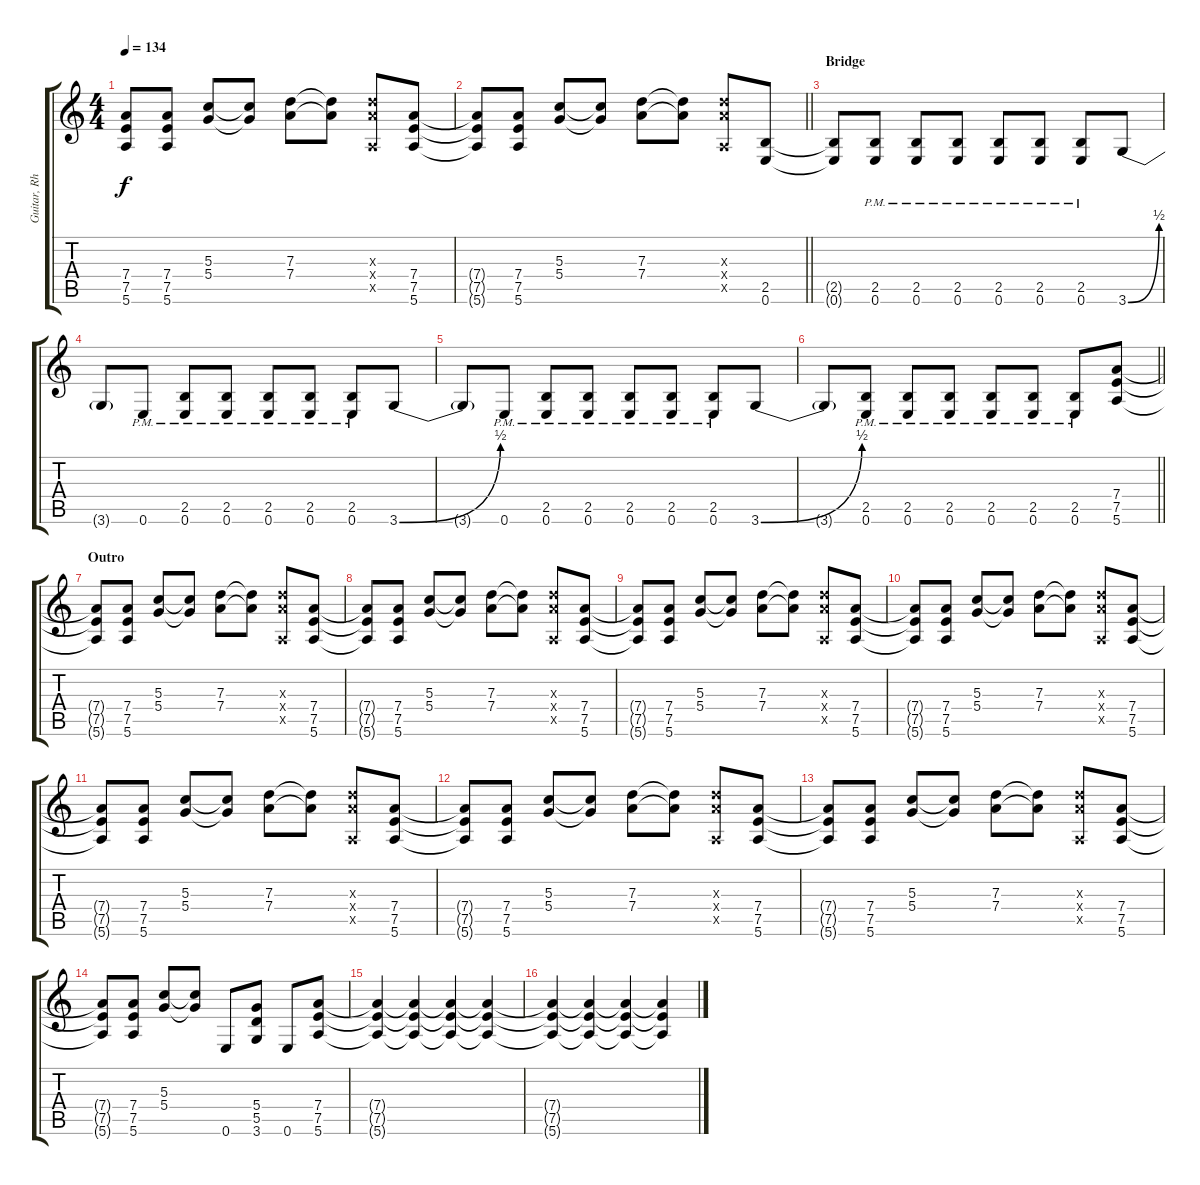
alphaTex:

\track ("Guitar, Rhythm" "Guitar, Rh") {instrument overdrivenguitar}
\staff {score tabs}
\tuning (E4 B3 G3 D3 A2 E2) {hide}
\ts (4 4)
\tempo 134
\clef g2
\ks c
(7.4{t} 7.5{t} 5.6{t}).8{dy f} (7.4 7.5 5.6).8 (5.3 5.4).8 (5.3{t} 5.4{t}).8 (7.3 7.4).8 (7.3{t} 7.4{t}).8 (7.3{x} 7.4{x} 0.5{x}).8 (7.4 7.5 5.6).8 |
\barLineRight lightlight
(7.4{t} 7.5{t} 5.6{t}).8 (7.4 7.5 5.6).8 (5.3 5.4).8 (5.3{t} 5.4{t}).8 (7.3 7.4).8 (7.3{t} 7.4{t}).8 (7.3{x} 7.4{x} 0.5{x}).8 (2.5 0.6).8 |
\section ("" "Bridge")
(2.5{t} 0.6{t}).8 (2.5{pm} 0.6{pm}).8 (2.5{pm} 0.6{pm}).8 (2.5{pm} 0.6{pm}).8 (2.5{pm} 0.6{pm}).8 (2.5{pm} 0.6{pm}).8 (2.5{pm} 0.6{pm}).8 3.6{be (bend 0 0 60 2)}.8 |
3.6{t}.8 0.6{pm}.8 (2.5{pm} 0.6{pm}).8 (2.5{pm} 0.6{pm}).8 (2.5{pm} 0.6{pm}).8 (2.5{pm} 0.6{pm}).8 (2.5{pm} 0.6{pm}).8 3.6{be (bend 0 0 60 2)}.8 |
3.6{t}.8 0.6{pm}.8 (2.5{pm} 0.6{pm}).8 (2.5{pm} 0.6{pm}).8 (2.5{pm} 0.6{pm}).8 (2.5{pm} 0.6{pm}).8 (2.5{pm} 0.6{pm}).8 3.6{be (bend 0 0 60 2)}.8 |
\barLineRight lightlight
3.6{t}.8 (2.5{pm} 0.6{pm}).8 (2.5{pm} 0.6{pm}).8 (2.5{pm} 0.6{pm}).8 (2.5{pm} 0.6{pm}).8 (2.5{pm} 0.6{pm}).8 (2.5{pm} 0.6{pm}).8 (7.4 7.5 5.6).8 |
\section ("" "Outro")
(7.4{t} 7.5{t} 5.6{t}).8 (7.4 7.5 5.6).8 (5.3 5.4).8 (5.3{t} 5.4{t}).8 (7.3 7.4).8 (7.3{t} 7.4{t}).8 (7.3{x} 7.4{x} 0.5{x}).8 (7.4 7.5 5.6).8 |
(7.4{t} 7.5{t} 5.6{t}).8 (7.4 7.5 5.6).8 (5.3 5.4).8 (5.3{t} 5.4{t}).8 (7.3 7.4).8 (7.3{t} 7.4{t}).8 (7.3{x} 7.4{x} 0.5{x}).8 (7.4 7.5 5.6).8 |
(7.4{t} 7.5{t} 5.6{t}).8 (7.4 7.5 5.6).8 (5.3 5.4).8 (5.3{t} 5.4{t}).8 (7.3 7.4).8 (7.3{t} 7.4{t}).8 (7.3{x} 7.4{x} 0.5{x}).8 (7.4 7.5 5.6).8 |
(7.4{t} 7.5{t} 5.6{t}).8 (7.4 7.5 5.6).8 (5.3 5.4).8 (5.3{t} 5.4{t}).8 (7.3 7.4).8 (7.3{t} 7.4{t}).8 (7.3{x} 7.4{x} 0.5{x}).8 (7.4 7.5 5.6).8 |
(7.4{t} 7.5{t} 5.6{t}).8 (7.4 7.5 5.6).8 (5.3 5.4).8 (5.3{t} 5.4{t}).8 (7.3 7.4).8 (7.3{t} 7.4{t}).8 (7.3{x} 7.4{x} 0.5{x}).8 (7.4 7.5 5.6).8 |
(7.4{t} 7.5{t} 5.6{t}).8 (7.4 7.5 5.6).8 (5.3 5.4).8 (5.3{t} 5.4{t}).8 (7.3 7.4).8 (7.3{t} 7.4{t}).8 (7.3{x} 7.4{x} 0.5{x}).8 (7.4 7.5 5.6).8 |
(7.4{t} 7.5{t} 5.6{t}).8 (7.4 7.5 5.6).8 (5.3 5.4).8 (5.3{t} 5.4{t}).8 (7.3 7.4).8 (7.3{t} 7.4{t}).8 (7.3{x} 7.4{x} 0.5{x}).8 (7.4 7.5 5.6).8 |
(7.4{t} 7.5{t} 5.6{t}).8 (7.4 7.5 5.6).8 (5.3 5.4).8 (5.3{t} 5.4{t}).8 0.6.8 (5.4 5.5 3.6).8 0.6.8 (7.4 7.5 5.6).8 |
(7.4{t} 7.5{t} 5.6{t}).4 (7.4{t} 7.5{t} 5.6{t}).4 (7.4{t} 7.5{t} 5.6{t}).4 (7.4{t} 7.5{t} 5.6{t}).4 |
(7.4{t} 7.5{t} 5.6{t}).4 (7.4{t} 7.5{t} 5.6{t}).4 (7.4{t} 7.5{t} 5.6{t}).4 (7.4{t} 7.5{t} 5.6{t}).4
